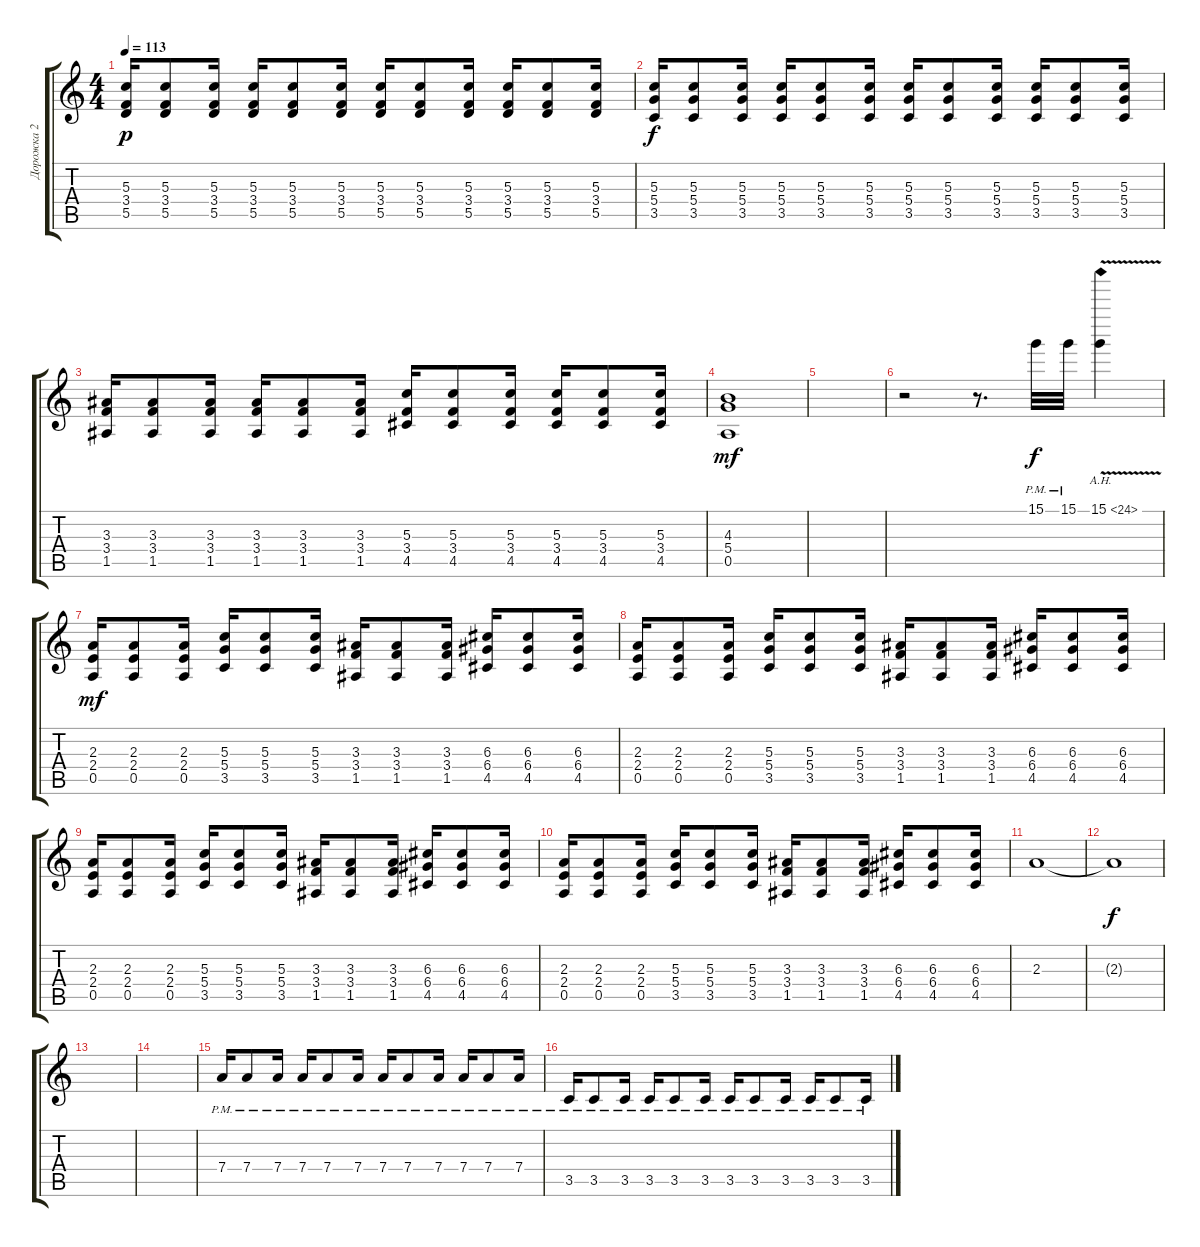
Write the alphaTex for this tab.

\track ("Дорожка 2" "Дорожка 2") {instrument distortionguitar}
\staff {score tabs}
\tuning (E4 B3 G3 D3 A2 D2) {hide}
\ts (4 4)
\tempo 113
\clef g2
\ks c
(5.3 3.4 5.5).16{dy p} (5.3 3.4 5.5).8 (5.3 3.4 5.5).16 (5.3 3.4 5.5).16 (5.3 3.4 5.5).8 (5.3 3.4 5.5).16 (5.3 3.4 5.5).16 (5.3 3.4 5.5).8 (5.3 3.4 5.5).16 (5.3 3.4 5.5).16 (5.3 3.4 5.5).8 (5.3 3.4 5.5).16 |
(5.3 5.4 3.5).16{dy f} (5.3 5.4 3.5).8 (5.3 5.4 3.5).16 (5.3 5.4 3.5).16 (5.3 5.4 3.5).8 (5.3 5.4 3.5).16 (5.3 5.4 3.5).16 (5.3 5.4 3.5).8 (5.3 5.4 3.5).16 (5.3 5.4 3.5).16 (5.3 5.4 3.5).8 (5.3 5.4 3.5).16 |
(3.3 3.4 1.5).16 (3.3 3.4 1.5).8 (3.3 3.4 1.5).16 (3.3 3.4 1.5).16 (3.3 3.4 1.5).8 (3.3 3.4 1.5).16 (5.3 3.4 4.5).16 (5.3 3.4 4.5).8 (5.3 3.4 4.5).16 (5.3 3.4 4.5).16 (5.3 3.4 4.5).8 (5.3 3.4 4.5).16 |
(4.3 5.4 0.5).1{dy mf} |
|
r.2 r.8{d} 15.1{pm}.32{dy f} 15.1{pm}.32 15.1{ah 9 v}.4 |
(2.3 2.4 0.5).16{dy mf balance 0} (2.3 2.4 0.5).8 (2.3 2.4 0.5).16 (5.3 5.4 3.5).16 (5.3 5.4 3.5).8 (5.3 5.4 3.5).16 (3.3 3.4 1.5).16 (3.3 3.4 1.5).8 (3.3 3.4 1.5).16 (6.3 6.4 4.5).16 (6.3 6.4 4.5).8 (6.3 6.4 4.5).16 |
(2.3 2.4 0.5).16 (2.3 2.4 0.5).8 (2.3 2.4 0.5).16 (5.3 5.4 3.5).16 (5.3 5.4 3.5).8 (5.3 5.4 3.5).16 (3.3 3.4 1.5).16 (3.3 3.4 1.5).8 (3.3 3.4 1.5).16 (6.3 6.4 4.5).16 (6.3 6.4 4.5).8 (6.3 6.4 4.5).16 |
(2.3 2.4 0.5).16 (2.3 2.4 0.5).8 (2.3 2.4 0.5).16 (5.3 5.4 3.5).16 (5.3 5.4 3.5).8 (5.3 5.4 3.5).16 (3.3 3.4 1.5).16 (3.3 3.4 1.5).8 (3.3 3.4 1.5).16 (6.3 6.4 4.5).16 (6.3 6.4 4.5).8 (6.3 6.4 4.5).16 |
(2.3 2.4 0.5).16 (2.3 2.4 0.5).8 (2.3 2.4 0.5).16 (5.3 5.4 3.5).16 (5.3 5.4 3.5).8 (5.3 5.4 3.5).16 (3.3 3.4 1.5).16 (3.3 3.4 1.5).8 (3.3 3.4 1.5).16 (6.3 6.4 4.5).16 (6.3 6.4 4.5).8 (6.3 6.4 4.5).16 |
2.3.1{volume 0} |
2.3{t}.1{dy f} |
|
|
7.4{pm}.16{volume 13 balance 16} 7.4{pm}.8 7.4{pm}.16 7.4{pm}.16 7.4{pm}.8 7.4{pm}.16 7.4{pm}.16 7.4{pm}.8 7.4{pm}.16 7.4{pm}.16 7.4{pm}.8 7.4{pm}.16 |
3.5{pm}.16 3.5{pm}.8 3.5{pm}.16 3.5{pm}.16 3.5{pm}.8 3.5{pm}.16 3.5{pm}.16 3.5{pm}.8 3.5{pm}.16 3.5{pm}.16 3.5{pm}.8 3.5{pm}.16
